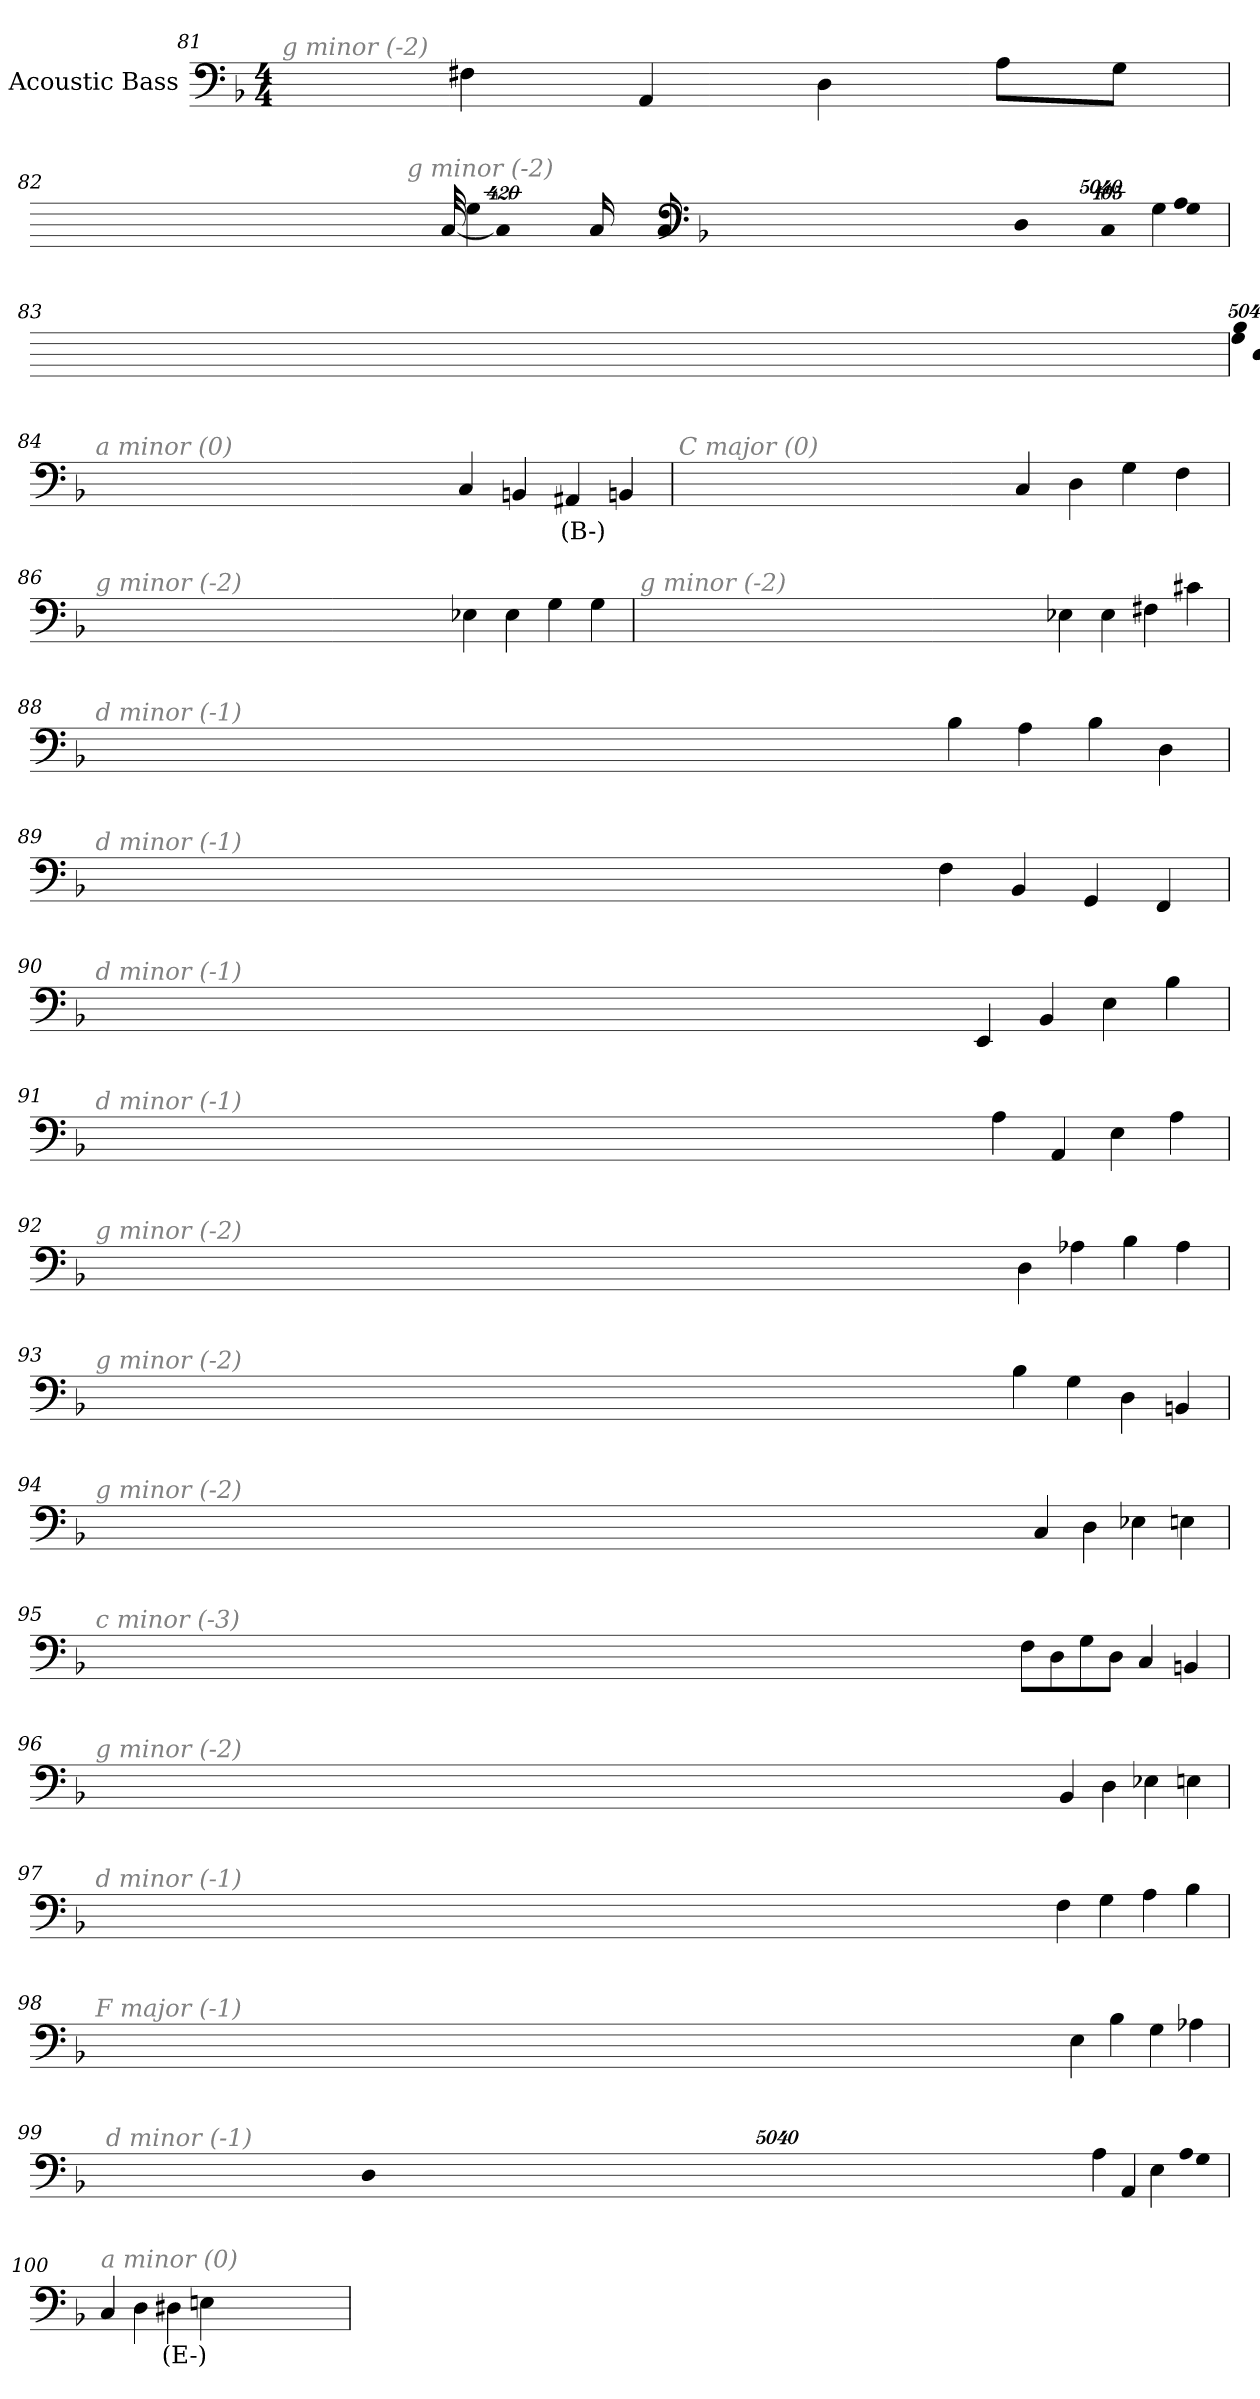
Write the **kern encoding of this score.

**kern	**text
*part1	*part1
*staff1	*staff1
*I"Acoustic Bass	*
*clefF4	*
*ITrd7c12	*
*k[b-]	*
*F:	*
*M4/4	*
=81	=81
!LO:TX:i:color=#808080:t=g minor (-2)	!
4FF#X	.
4AAA	.
4DD	.
8AAL	.
8GGJ	.
=82	=82
!LO:TX:i:color=#808080:t=g minor (-2)	!
4GG	.
!LO:N:vis=8	!
40320%3347AAL	.
!LO:N:vis=8	!
40320%3347GG	.
!LO:N:vis=8	!
40320%3347DDJ	.
!LO:N:vis=1024	!
[13440%13CC	.
8CC_	.
16CC_	.
32CC_	.
!LO:N:vis=1024%31	!
13440%407CC]	.
4GG	.
=83	=83
!LO:TX:i:color=#808080:t=g minor (-2)	!
!LO:N:vis=8	!
40320%3347BB-L	.
!LO:N:vis=8	!
40320%3347GG	.
!LO:N:vis=8	!
40320%3347DDJ	.
!LO:N:vis=1024	!
[13440%13CC	.
8CC_	.
16CC_	.
32CC_	.
!LO:N:vis=1024%31	!
13440%407CC]	.
4GG	.
!LO:N:vis=8	!
40320%3347AAL	.
!LO:N:vis=8	!
40320%3347GG	.
!LO:N:vis=8	!
40320%3347EE-XJ	.
=84	=84
!LO:TX:i:color=#808080:t=a minor (0)	!
4CC	.
4BBBn	.
4AAA#Xi	(B-)
4BBBn	.
=85	=85
!LO:TX:i:color=#808080:t=C major (0)	!
4CC	.
4DD	.
4GG	.
4FF	.
=86	=86
!LO:TX:i:color=#808080:t=g minor (-2)	!
4EE-X	.
4EE-	.
4GG	.
4GG	.
=87	=87
!LO:TX:i:color=#808080:t=g minor (-2)	!
4EE-X	.
4EE-	.
4FF#X	.
4C#X	.
=88	=88
!LO:TX:i:color=#808080:t=d minor (-1)	!
4BB-	.
4AA	.
4BB-	.
4DD	.
=89	=89
!LO:TX:i:color=#808080:t=d minor (-1)	!
4FF	.
4BBB-	.
4GGG	.
4FFF	.
=90	=90
!LO:TX:i:color=#808080:t=d minor (-1)	!
4EEE	.
4BBB-	.
4EE	.
4BB-	.
=91	=91
!LO:TX:i:color=#808080:t=d minor (-1)	!
4AA	.
4AAA	.
4EE	.
4AA	.
=92	=92
!LO:TX:i:color=#808080:t=g minor (-2)	!
4DD	.
4AA-X	.
4BB-	.
4AA-	.
=93	=93
!LO:TX:i:color=#808080:t=g minor (-2)	!
4BB-	.
4GG	.
4DD	.
4BBBn	.
=94	=94
!LO:TX:i:color=#808080:t=g minor (-2)	!
4CC	.
4DD	.
4EE-X	.
4EEn	.
=95	=95
!LO:TX:i:color=#808080:t=c minor (-3)	!
8FFL	.
8DD	.
8GG	.
8DDJ	.
4CC	.
4BBBn	.
=96	=96
!LO:TX:i:color=#808080:t=g minor (-2)	!
4BBB-	.
4DD	.
4EE-X	.
4EEn	.
=97	=97
!LO:TX:i:color=#808080:t=d minor (-1)	!
4FF	.
4GG	.
4AA	.
4BB-	.
=98	=98
!LO:TX:i:color=#808080:t=F major (-1)	!
4EE	.
4BB-	.
4GG	.
4AA-X	.
=99	=99
!LO:TX:i:color=#808080:t=d minor (-1)	!
4AA	.
4AAA	.
4EE	.
!LO:N:vis=8	!
40320%3347AAL	.
!LO:N:vis=8	!
40320%3347GG	.
!LO:N:vis=8	!
40320%3347DDJ	.
=100	=100
!LO:TX:i:color=#808080:t=a minor (0)	!
4CC	.
4DD	.
4DD#Xi	(E-)
4EEn	.
=	=
*-	*-
